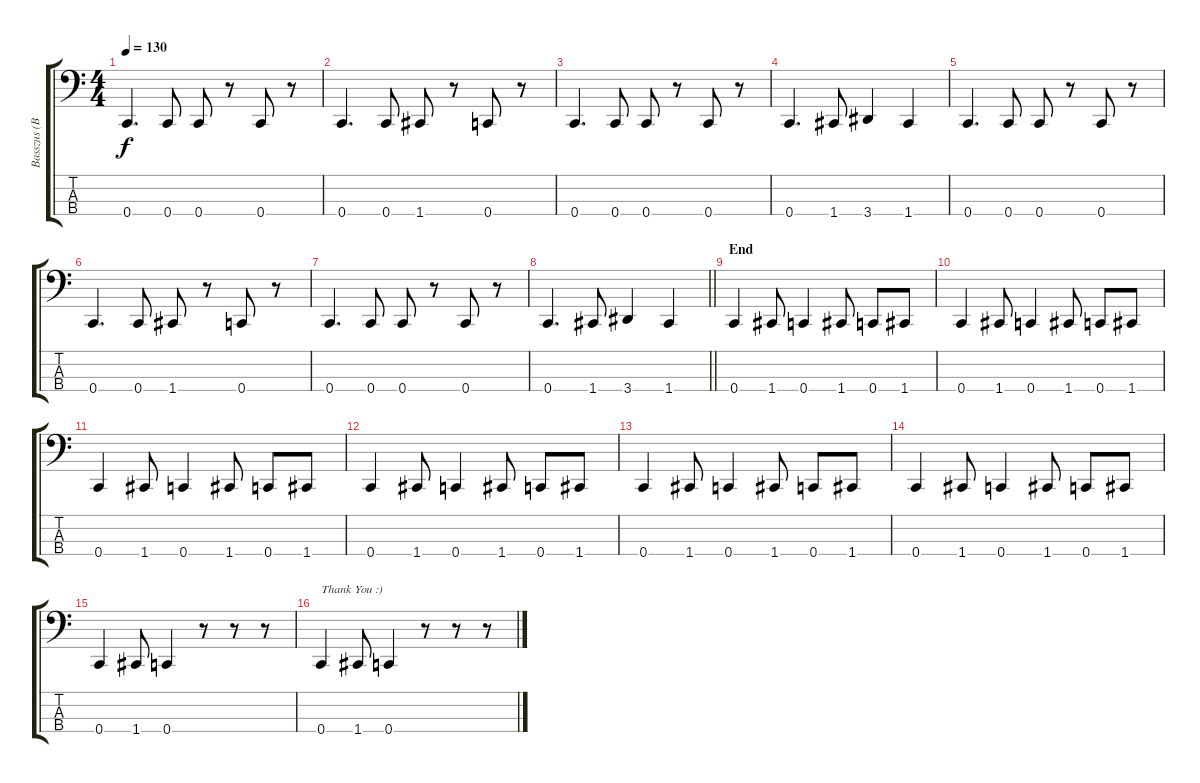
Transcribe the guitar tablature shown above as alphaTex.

\track ("Basszus (Bass)" "Basszus (B") {instrument electricbasspick}
\staff {score tabs}
\tuning (F2 C2 G1 C1) {hide}
\ts (4 4)
\tempo 130
\clef f4
\ks c
0.4.4{d dy f} 0.4.8 0.4.8 r.8 0.4.8 r.8 |
0.4.4{d} 0.4.8 1.4.8 r.8 0.4.8 r.8 |
0.4.4{d} 0.4.8 0.4.8 r.8 0.4.8 r.8 |
0.4.4{d} 1.4.8 3.4.4 1.4.4 |
0.4.4{d} 0.4.8 0.4.8 r.8 0.4.8 r.8 |
0.4.4{d} 0.4.8 1.4.8 r.8 0.4.8 r.8 |
0.4.4{d} 0.4.8 0.4.8 r.8 0.4.8 r.8 |
\barLineRight lightlight
0.4.4{d} 1.4.8 3.4.4 1.4.4 |
\section ("" "End ")
0.4.4 1.4.8 0.4.4 1.4.8 0.4.8 1.4.8 |
0.4.4 1.4.8 0.4.4 1.4.8 0.4.8 1.4.8 |
0.4.4 1.4.8 0.4.4 1.4.8 0.4.8 1.4.8 |
0.4.4 1.4.8 0.4.4 1.4.8 0.4.8 1.4.8 |
0.4.4 1.4.8 0.4.4 1.4.8 0.4.8 1.4.8 |
0.4.4 1.4.8 0.4.4 1.4.8 0.4.8 1.4.8 |
0.4.4 1.4.8 0.4.4 r.8 r.8 r.8 |
0.4.4{txt "Thank You :)"} 1.4.8 0.4.4 r.8 r.8 r.8
